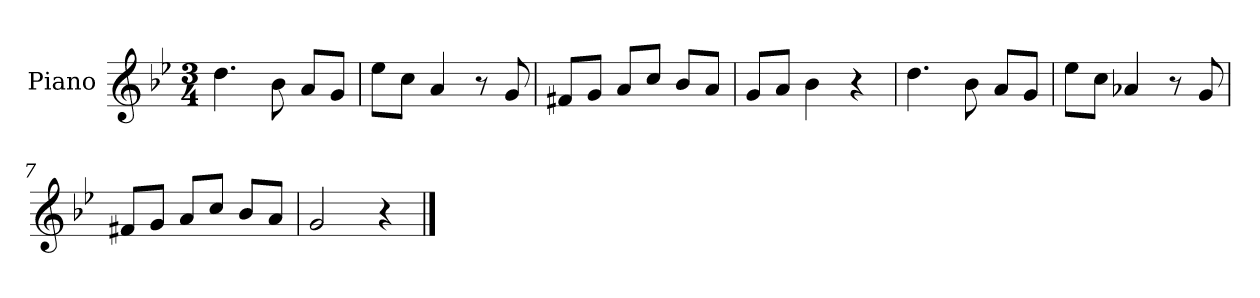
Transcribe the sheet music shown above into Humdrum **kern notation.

**kern
*part1
*staff1
*I"Piano
*I'Pno
*clefG2
*k[b-e-]
*g:
*M3/4
=1
4.dd\
8b-\
8a/L
8g/J
=2
8ee-\L
8cc\J
4a/
8r
8g/
=3
8f#X/L
8g/J
8a/L
8cc/J
8b-/L
8a/J
=4
8g/L
8a/J
4b-\
4r
=5
4.dd\
8b-\
8a/L
8g/J
=6
8ee-\L
8cc\J
4a-X/
8r
8g/
=7
8f#X/L
8g/J
8a/L
8cc/J
8b-/L
8a/J
=8
2g/
4r
==
*-
